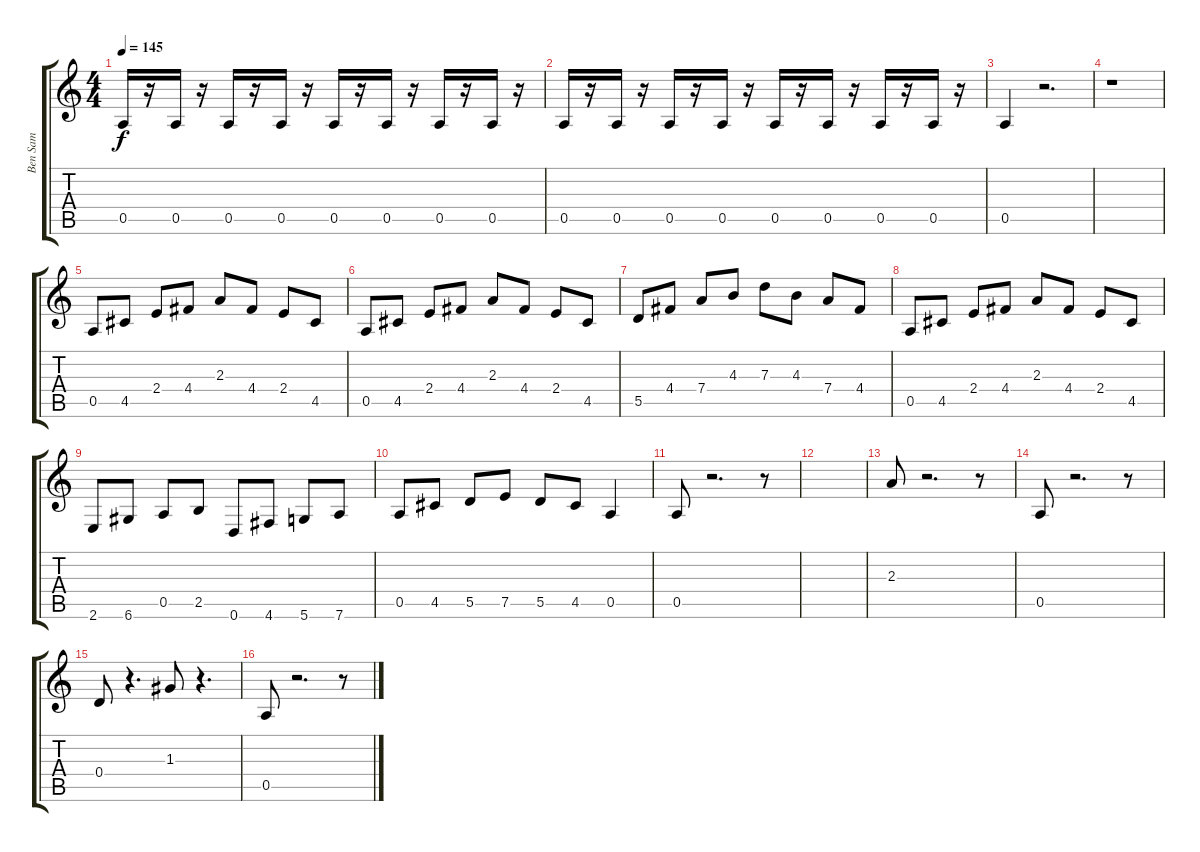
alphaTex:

\track ("Ben Sam" "Ben Sam") {instrument electricbassfinger}
\staff {score tabs}
\tuning (E4 B3 G3 D3 A2 D2) {hide}
\ts (4 4)
\tempo 145
\clef g2
\ks c
0.5.16{dy f instrument electricbassfinger} r.16 0.5.16 r.16 0.5.16 r.16 0.5.16 r.16 0.5.16 r.16 0.5.16 r.16 0.5.16 r.16 0.5.16 r.16 |
0.5.16 r.16 0.5.16 r.16 0.5.16 r.16 0.5.16 r.16 0.5.16 r.16 0.5.16 r.16 0.5.16 r.16 0.5.16 r.16 |
0.5.4 r.2{d} |
r.1 |
0.5.8 4.5.8 2.4.8 4.4.8 2.3.8 4.4.8 2.4.8 4.5.8 |
0.5.8 4.5.8 2.4.8 4.4.8 2.3.8 4.4.8 2.4.8 4.5.8 |
5.5.8 4.4.8 7.4.8 4.3.8 7.3.8 4.3.8 7.4.8 4.4.8 |
0.5.8 4.5.8 2.4.8 4.4.8 2.3.8 4.4.8 2.4.8 4.5.8 |
2.6.8 6.6.8 0.5.8 2.5.8 0.6.8 4.6.8 5.6.8 7.6.8 |
0.5.8 4.5.8 5.5.8 7.5.8 5.5.8 4.5.8 0.5.4 |
0.5.8 r.2{d} r.8 |
|
2.3.8 r.2{d} r.8 |
0.5.8 r.2{d} r.8 |
0.4.8 r.4{d} 1.3.8 r.4{d} |
0.5.8 r.2{d} r.8
